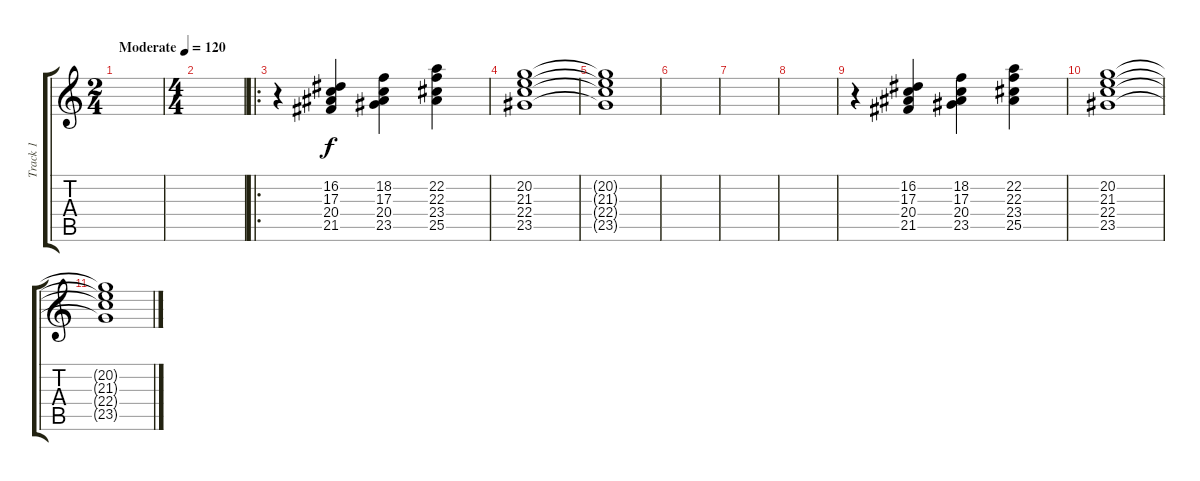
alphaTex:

\track ("Track 1" "Track 1") {instrument vibraphone}
\staff {score tabs}
\tuning (E4 B3 G3 D3 A2 E2) {hide}
\ts (2 4)
\tempo (120 "Moderate")
\clef g2
\ks c
|
\ts (4 4)
|
\ro
r.4 (16.2 17.3 20.4 21.5).4 (18.2 17.3 20.4 23.5).4 (22.2 22.3 23.4 25.5).4 |
(20.2 21.3 22.4 23.5).1 |
(20.2{t} 21.3{t} 22.4{t} 23.5{t}).1 |
|
|
|
r.4 (16.2 17.3 20.4 21.5).4 (18.2 17.3 20.4 23.5).4 (22.2 22.3 23.4 25.5).4 |
(20.2 21.3 22.4 23.5).1 |
(20.2{t} 21.3{t} 22.4{t} 23.5{t}).1
